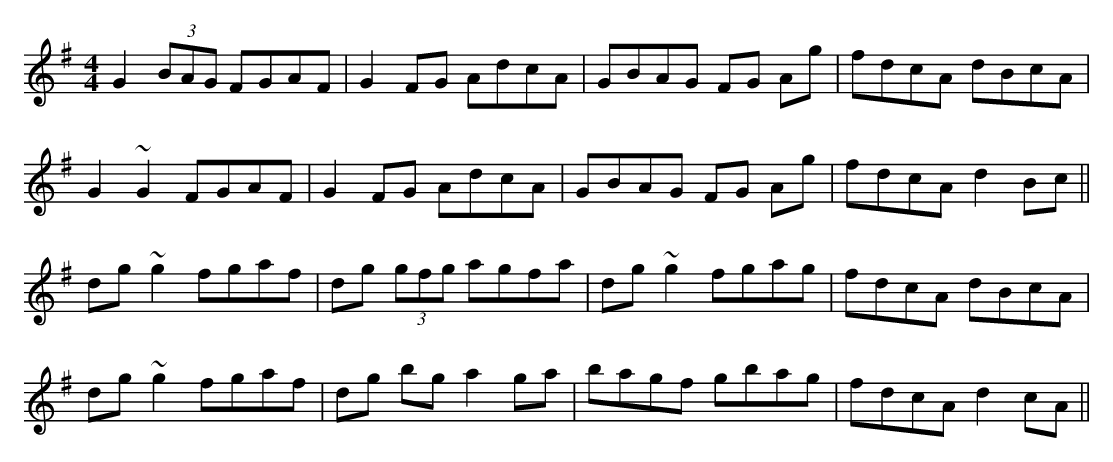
X:1
M:4/4
K:G
G2 (3BAG FGAF|G2 FG AdcA|GBAG FG Ag|fdcA dBcA|
G2 ~G2 FGAF|G2 FG AdcA|GBAG FG Ag|fdcA d2 Bc||
dg~g2 fgaf|dg (3gfg agfa|dg~g2 fgag|fdcA dBcA|
dg~g2 fgaf|dg bg a2 ga|bagf gbag|fdcA d2 cA||
